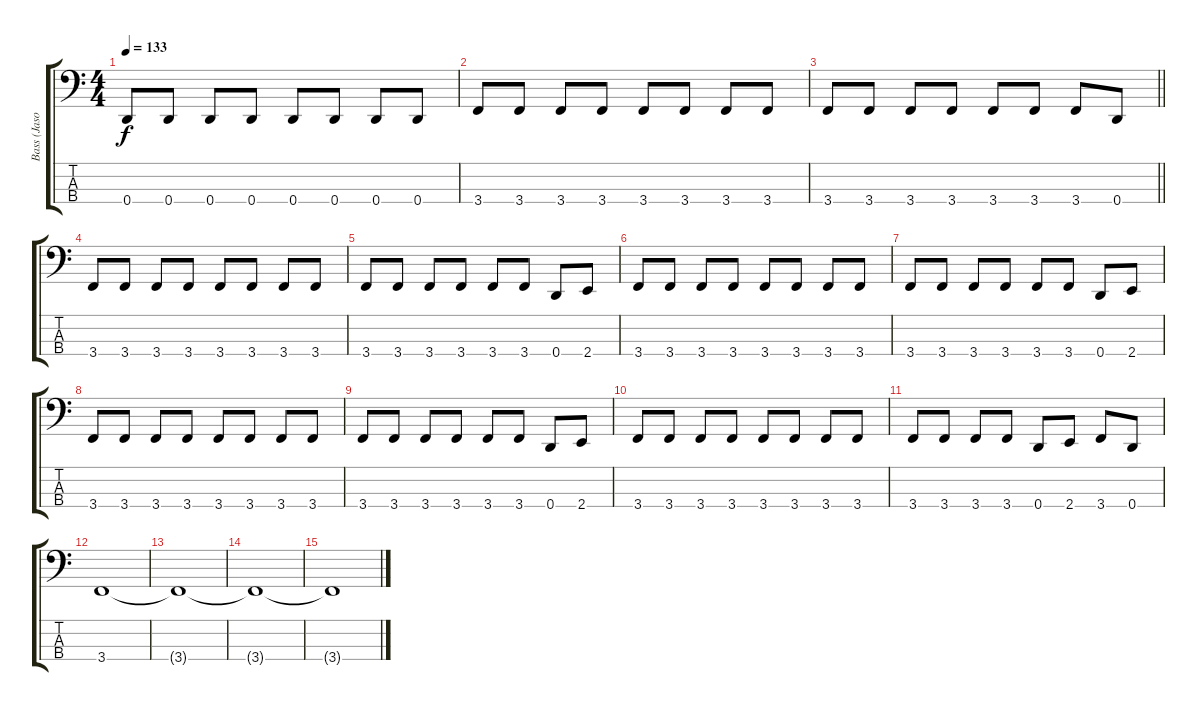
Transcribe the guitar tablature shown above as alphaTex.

\track ("Bass (Jason)" "Bass (Jaso") {instrument electricbasspick}
\staff {score tabs}
\tuning (F2 C2 G1 D1) {hide}
\ts (4 4)
\tempo 133
\clef f4
\ks c
0.4.8{dy f} 0.4.8 0.4.8 0.4.8 0.4.8 0.4.8 0.4.8 0.4.8 |
3.4.8 3.4.8 3.4.8 3.4.8 3.4.8 3.4.8 3.4.8 3.4.8 |
\barLineRight lightlight
3.4.8 3.4.8 3.4.8 3.4.8 3.4.8 3.4.8 3.4.8 0.4.8 |
3.4.8 3.4.8 3.4.8 3.4.8 3.4.8 3.4.8 3.4.8 3.4.8 |
3.4.8 3.4.8 3.4.8 3.4.8 3.4.8 3.4.8 0.4.8 2.4.8 |
3.4.8 3.4.8 3.4.8 3.4.8 3.4.8 3.4.8 3.4.8 3.4.8 |
3.4.8 3.4.8 3.4.8 3.4.8 3.4.8 3.4.8 0.4.8 2.4.8 |
3.4.8 3.4.8 3.4.8 3.4.8 3.4.8 3.4.8 3.4.8 3.4.8 |
3.4.8 3.4.8 3.4.8 3.4.8 3.4.8 3.4.8 0.4.8 2.4.8 |
3.4.8 3.4.8 3.4.8 3.4.8 3.4.8 3.4.8 3.4.8 3.4.8 |
3.4.8 3.4.8 3.4.8 3.4.8 0.4.8 2.4.8 3.4.8 0.4.8 |
3.4.1{volume 0} |
3.4{t}.1 |
3.4{t}.1 |
3.4{t}.1
